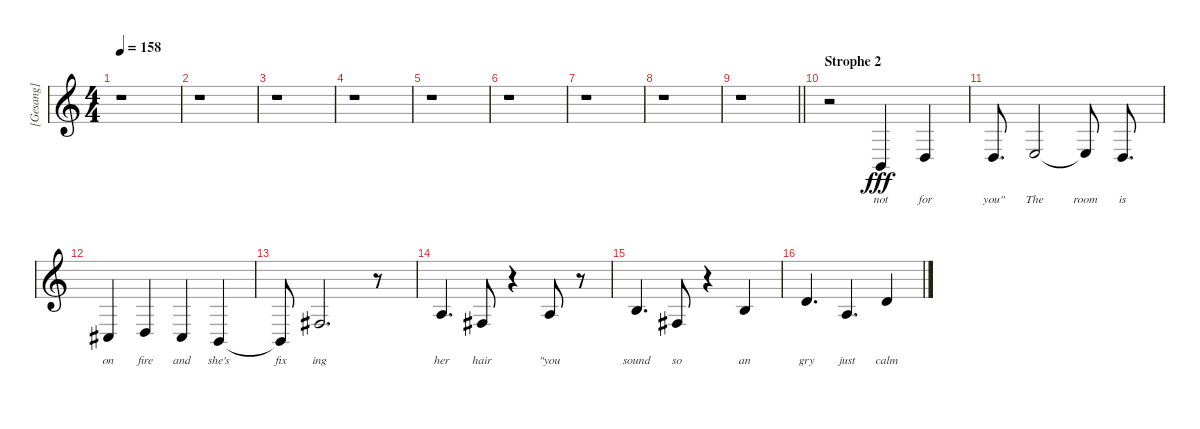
\track ("[Gesang]" "[Gesang]") {instrument tenorsax}
\staff {score}
\tuning (E4 B3 G3 D3 A2 E2) {hide}
\ts (4 4)
\tempo 158
\clef g2
\ks c
r.1{dy fff} |
r.1 |
r.1 |
r.1 |
r.1 |
r.1 |
r.1 |
r.1 |
\barLineRight lightlight
r.1 |
\section ("" "Strophe 2")
r.2 2.5.4{lyrics (0 "not") lyrics (1 "") lyrics (2 "") lyrics (3 "") lyrics (4 "") volume 14} 0.4.4{lyrics (0 "for") lyrics (1 "") lyrics (2 "") lyrics (3 "") lyrics (4 "")} |
0.4.8{d lyrics (0 "you\"") lyrics (1 "") lyrics (2 "") lyrics (3 "") lyrics (4 "")} 2.4.2{lyrics (0 "The") lyrics (1 "") lyrics (2 "") lyrics (3 "") lyrics (4 "")} 2.4{t}.8{lyrics (0 "room") lyrics (1 "") lyrics (2 "") lyrics (3 "") lyrics (4 "")} 0.4.8{d lyrics (0 "is") lyrics (1 "") lyrics (2 "") lyrics (3 "") lyrics (4 "")} |
4.5.4{lyrics (0 "on") lyrics (1 "") lyrics (2 "") lyrics (3 "") lyrics (4 "")} 0.4.4{lyrics (0 "fire") lyrics (1 "") lyrics (2 "") lyrics (3 "") lyrics (4 "")} 4.5.4{lyrics (0 "and") lyrics (1 "") lyrics (2 "") lyrics (3 "") lyrics (4 "")} 2.5.4{lyrics (0 "she's") lyrics (1 "") lyrics (2 "") lyrics (3 "") lyrics (4 "")} |
2.5{t}.8{lyrics (0 "fix") lyrics (1 "") lyrics (2 "") lyrics (3 "") lyrics (4 "")} 4.4.2{d lyrics (0 "ing") lyrics (1 "") lyrics (2 "") lyrics (3 "") lyrics (4 "")} r.8 |
2.3.4{d lyrics (0 "her") lyrics (1 "") lyrics (2 "") lyrics (3 "") lyrics (4 "")} 4.4.8{lyrics (0 "hair") lyrics (1 "") lyrics (2 "") lyrics (3 "") lyrics (4 "")} r.4 2.3.8{lyrics (0 "\"you") lyrics (1 "") lyrics (2 "") lyrics (3 "") lyrics (4 "")} r.8 |
0.2.4{d lyrics (0 "sound") lyrics (1 "") lyrics (2 "") lyrics (3 "") lyrics (4 "")} 4.4.8{lyrics (0 "so") lyrics (1 "") lyrics (2 "") lyrics (3 "") lyrics (4 "")} r.4 0.2.4{lyrics (0 "an") lyrics (1 "") lyrics (2 "") lyrics (3 "") lyrics (4 "")} |
3.2.4{d lyrics (0 "gry") lyrics (1 "") lyrics (2 "") lyrics (3 "") lyrics (4 "")} 2.3.4{d lyrics (0 "just") lyrics (1 "") lyrics (2 "") lyrics (3 "") lyrics (4 "")} 3.2.4{lyrics (0 "calm") lyrics (1 "") lyrics (2 "") lyrics (3 "") lyrics (4 "")}
